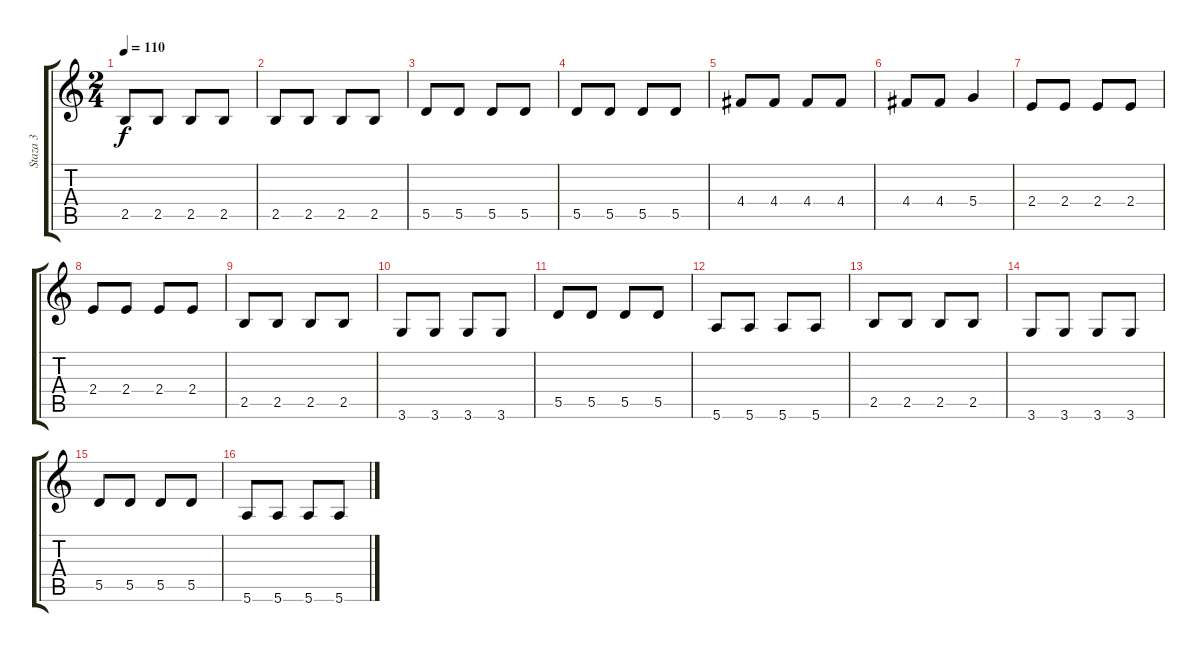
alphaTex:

\track ("Staza 3" "Staza 3") {instrument electricbassfinger}
\staff {score tabs}
\tuning (E4 B3 G3 D3 A2 E2) {hide}
\ts (2 4)
\tempo 110
\clef g2
\ks c
2.5.8{dy f} 2.5.8 2.5.8 2.5.8 |
2.5.8 2.5.8 2.5.8 2.5.8 |
5.5.8 5.5.8 5.5.8 5.5.8 |
5.5.8 5.5.8 5.5.8 5.5.8 |
4.4.8 4.4.8 4.4.8 4.4.8 |
4.4.8 4.4.8 5.4.4 |
2.4.8 2.4.8 2.4.8 2.4.8 |
2.4.8 2.4.8 2.4.8 2.4.8 |
2.5.8 2.5.8 2.5.8 2.5.8 |
3.6.8 3.6.8 3.6.8 3.6.8 |
5.5.8 5.5.8 5.5.8 5.5.8 |
5.6.8 5.6.8 5.6.8 5.6.8 |
2.5.8 2.5.8 2.5.8 2.5.8 |
3.6.8 3.6.8 3.6.8 3.6.8 |
5.5.8 5.5.8 5.5.8 5.5.8 |
5.6.8 5.6.8 5.6.8 5.6.8
